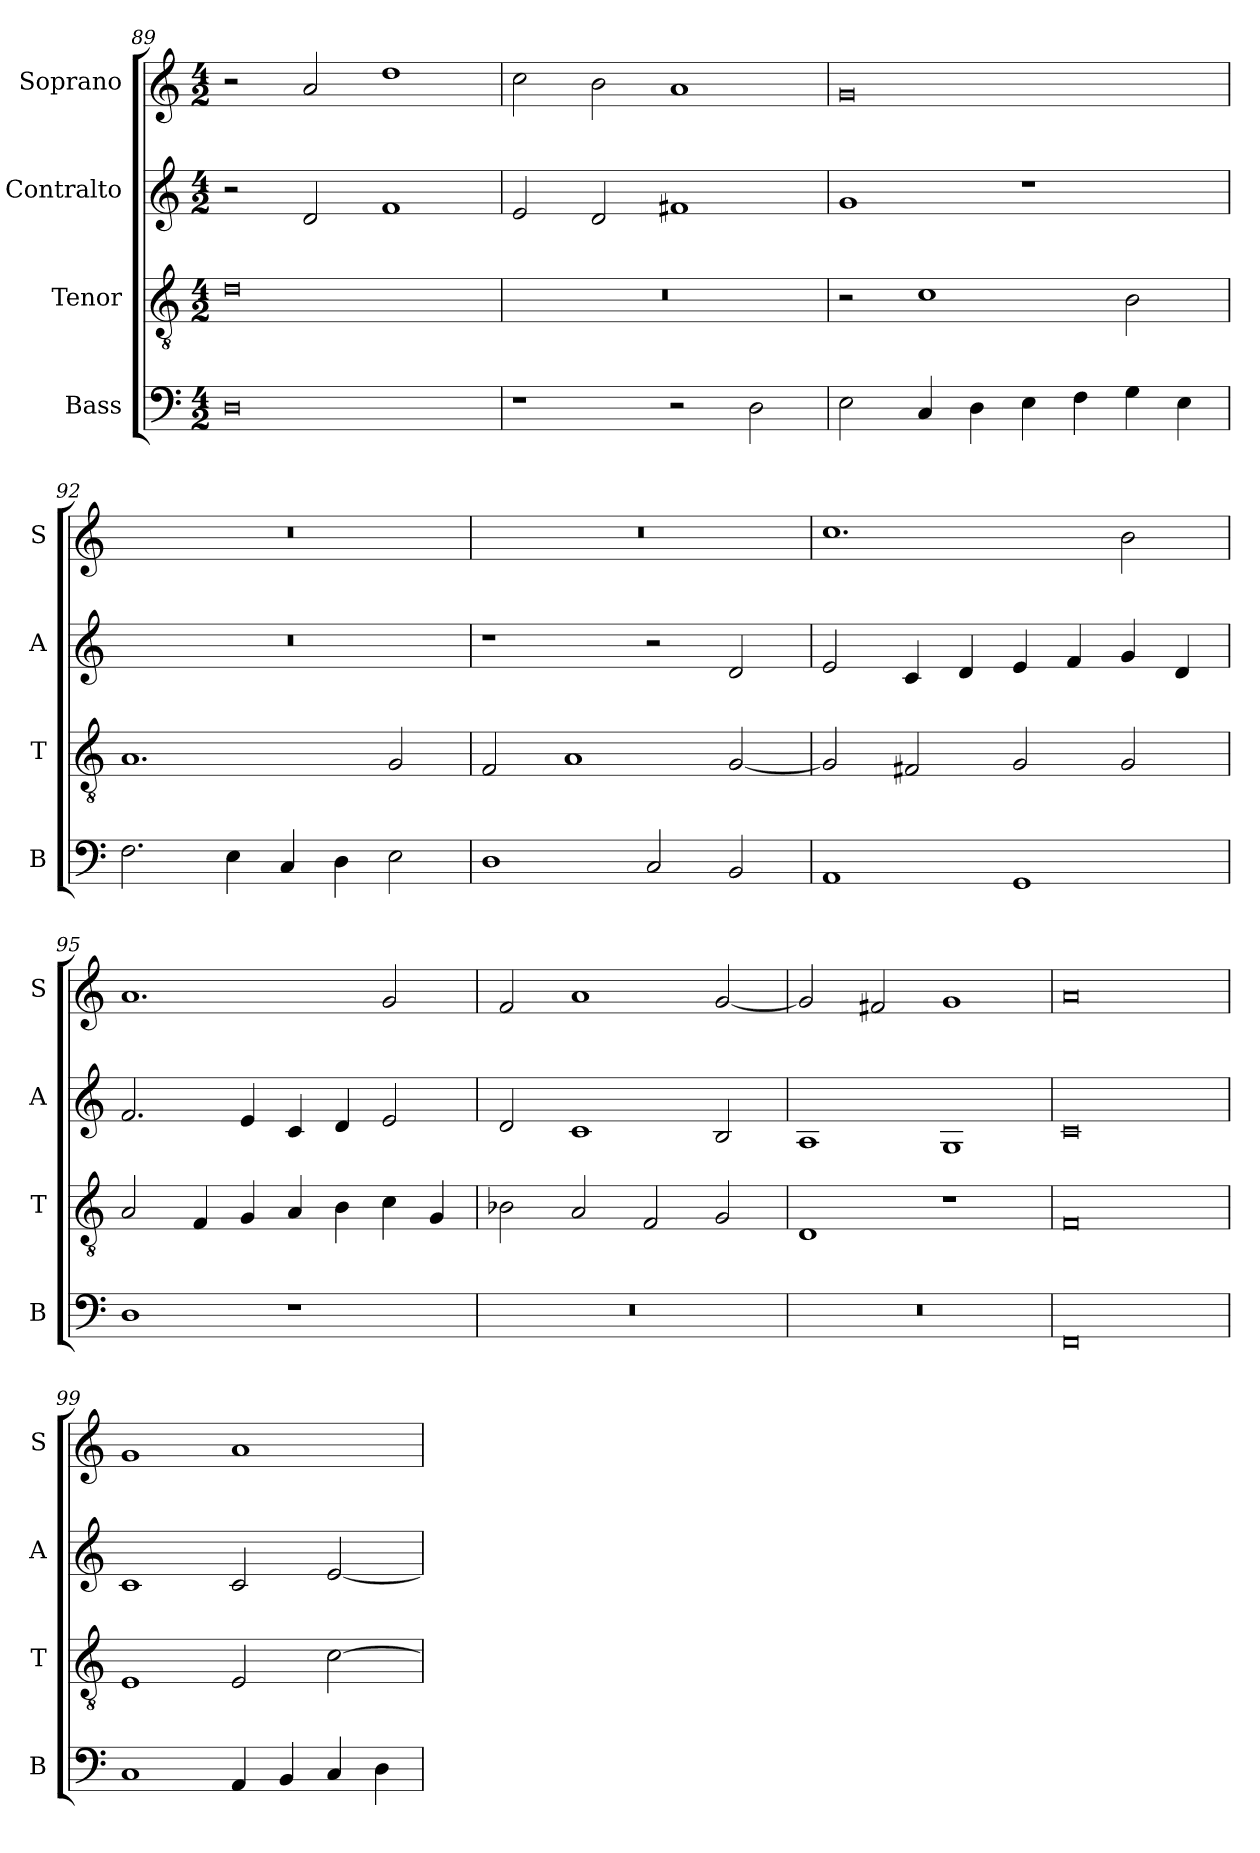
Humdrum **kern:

**kern	**kern	**kern	**kern
*part4	*part3	*part2	*part1
*staff4	*staff3	*staff2	*staff1
*I"Bass	*I"Tenor	*I"Contralto	*I"Soprano
*I'B	*I'T	*I'A	*I'S
*clefF4	*clefGv2	*clefG2	*clefG2
*k[]	*k[]	*k[]	*k[]
*M4/2	*M4/2	*M4/2	*M4/2
=89	=89	=89	=89
0D	0d	2r	2r
.	.	2d	2a
.	.	1f	1dd
=90	=90	=90	=90
1r	0r	2e	2cc
.	.	2d	2b
2r	.	1f#X	1a
2D	.	.	.
=91	=91	=91	=91
2E	2r	1g	0g
4C	1c	.	.
4D	.	.	.
4E	.	1r	.
4F	.	.	.
4G	2B	.	.
4E	.	.	.
=92	=92	=92	=92
2.F	1.A	0r	0r
4E	.	.	.
4C	.	.	.
4D	.	.	.
2E	2G	.	.
=93	=93	=93	=93
1D	2F	1r	0r
.	1A	.	.
2C	.	2r	.
2BB	[2G	2d	.
=94	=94	=94	=94
1AA	2G]	2e	1.cc
.	2F#X	4c	.
.	.	4d	.
1GG	2G	4e	.
.	.	4f	.
.	2G	4g	2b
.	.	4d	.
=95	=95	=95	=95
1D	2A	2.f	1.a
.	4F	.	.
.	4G	4e	.
1r	4A	4c	.
.	4B	4d	.
.	4c	2e	2g
.	4G	.	.
=96	=96	=96	=96
0r	2B-X	2d	2f
.	2A	1c	1a
.	2F	.	.
.	2G	2B	[2g
=97	=97	=97	=97
0r	1D	1A	2g]
.	.	.	2f#X
.	1r	1G	1g
=98	=98	=98	=98
0FF	0F	0c	0a
=99	=99	=99	=99
1C	1E	1c	1g
4AA	2E	2c	1a
4BB	.	.	.
4C	[2c	[2e	.
4D	.	.	.
=	=	=	=
*-	*-	*-	*-
